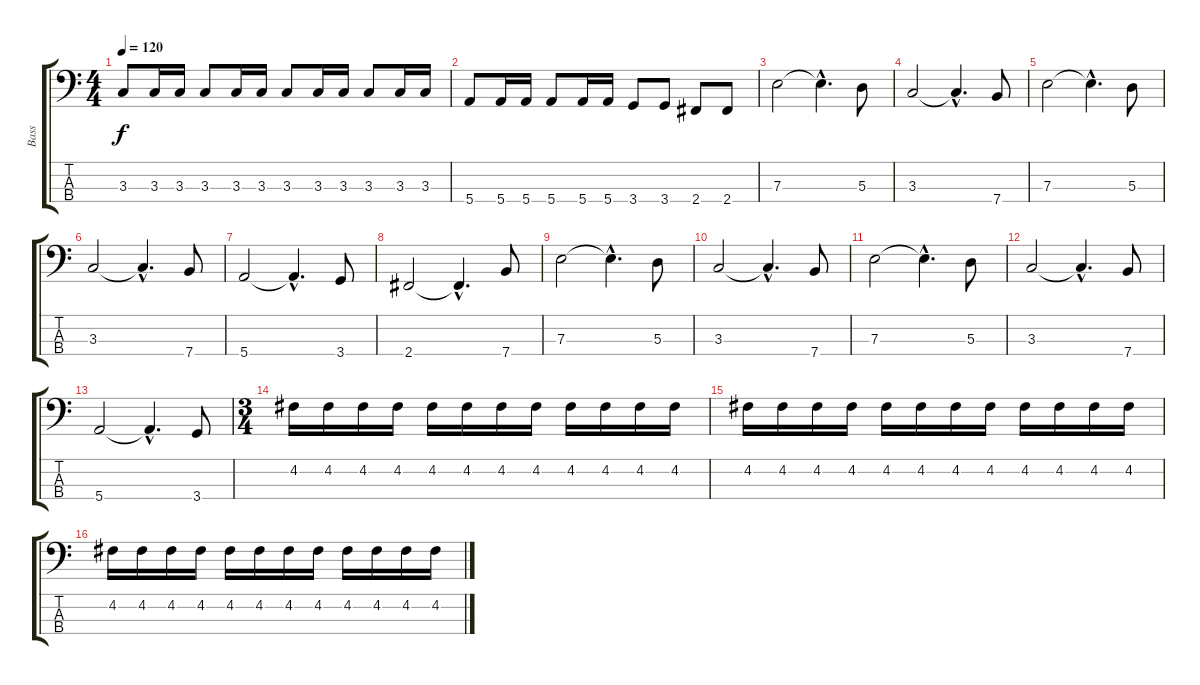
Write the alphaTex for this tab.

\track ("Bass" "Bass") {instrument electricbassfinger}
\staff {score tabs}
\tuning (G2 D2 A1 E1) {hide}
\ts (4 4)
\tempo 120
\clef f4
\ks c
3.3.8{dy f} 3.3.16 3.3.16 3.3.8 3.3.16 3.3.16 3.3.8 3.3.16 3.3.16 3.3.8 3.3.16 3.3.16 |
5.4.8 5.4.16 5.4.16 5.4.8 5.4.16 5.4.16 3.4.8 3.4.8 2.4.8 2.4.8 |
7.3.2 7.3{hac t}.4{d} 5.3.8 |
3.3.2 3.3{hac t}.4{d} 7.4.8 |
7.3.2 7.3{hac t}.4{d} 5.3.8 |
3.3.2 3.3{hac t}.4{d} 7.4.8 |
5.4.2 5.4{hac t}.4{d} 3.4.8 |
2.4.2 2.4{hac t}.4{d} 7.4.8 |
7.3.2 7.3{hac t}.4{d} 5.3.8 |
3.3.2 3.3{hac t}.4{d} 7.4.8 |
7.3.2 7.3{hac t}.4{d} 5.3.8 |
3.3.2 3.3{hac t}.4{d} 7.4.8 |
5.4.2 5.4{hac t}.4{d} 3.4.8 |
\ts (3 4)
4.2.16 4.2.16 4.2.16 4.2.16 4.2.16 4.2.16 4.2.16 4.2.16 4.2.16 4.2.16 4.2.16 4.2.16 |
4.2.16 4.2.16 4.2.16 4.2.16 4.2.16 4.2.16 4.2.16 4.2.16 4.2.16 4.2.16 4.2.16 4.2.16 |
4.2.16 4.2.16 4.2.16 4.2.16 4.2.16 4.2.16 4.2.16 4.2.16 4.2.16 4.2.16 4.2.16 4.2.16
